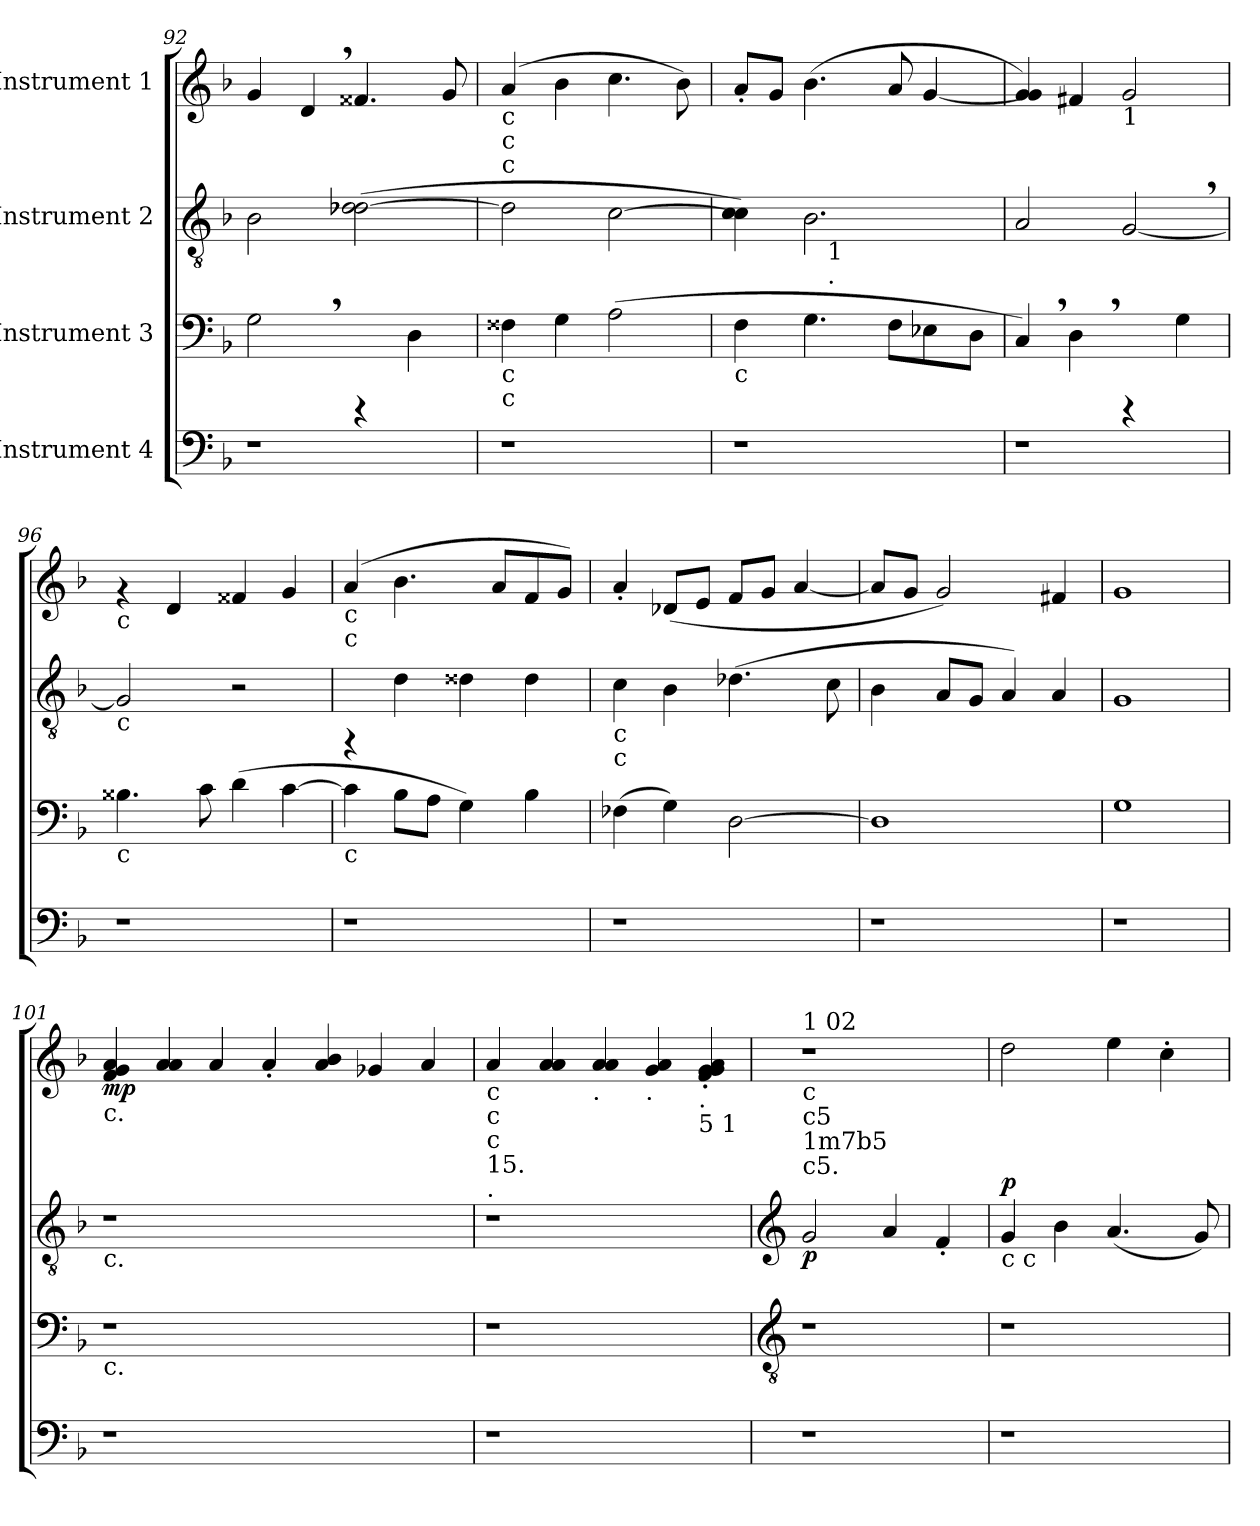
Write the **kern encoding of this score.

**kern	**kern	**kern	**dynam	**kern	**dynam
*part4	*part3	*part2	*part2	*part1	*part1
*staff4	*staff3	*staff2	*staff2	*staff1	*staff1
*I"Instrument 4	*I"Instrument 3	*I"Instrument 2	*	*I"Instrument 1	*
*clefF4	*clefF4	*clefGv2	*	*clefG2	*
*k[b-]	*k[b-]	*k[b-]	*	*k[b-]	*
*F:	*F:	*F:	*	*F:	*
=92	=92	=92	=92	=92	=92
1r	2G,<\	2B-\	.	4g/	.
.	.	.	.	4d,</	.
.	4rCCC	(>2d-\ [>2d-\	.	4.f##X/	.
.	4D\	.	.	.	.
.	.	.	.	8g/	.
=93	=93	=93	=93	=93	=93
!	!	!	!	!LO:TX:b:t=c	!
!	!	!	!	!LO:TX:b:t=c	!
!	!	!	!	!LO:TX:b:t=c	!
!	!LO:TX:b:t=c	!	!	!	!
!	!LO:TX:b:t=c	!	!	!	!
1r	4F##X\	2d-\]	.	(>4a/	.
.	4G\	.	.	4b-\	.
.	(>2A\	[>2c\	.	4.cc\	.
.	.	.	.	8b-\)	.
=94	=94	=94	=94	=94	=94
!	!LO:TX:b:t=c	!	!	!	!
*	*	*^	*	*	*
1r	4F\	4c\ 4c\])	4ryy	.	8a'</L	.
.	.	.	.	.	8g/J	.
.	4.G\	2.B-\	16ryy	.	(>4.b-\	.
!	!	!	!LO:TX:b:t=1	!	!	!
!	!	!	!LO:TX:b:t=.	!	!	!
.	.	.	2ryy	.	.	.
.	8F\L	.	.	.	8a/	.
.	8E-X\	.	.	.	[<4g/	.
.	.	.	8.ryy	.	.	.
.	8D\J	.	.	.	.	.
*	*	*v	*v	*	*	*
=95	=95	=95	=95	=95	=95
1r	4C,>/)	2A/	.	4g/ 4g/])	.
.	4D,<\	.	.	4f#X/	.
!	!	!	!	!LO:TX:b:t=1	!
.	4rCCC	[<2G,>/	.	2g/	.
.	4G\	.	.	.	.
!!LO:LB:g=z
=96	=96	=96	=96	=96	=96
!	!	!	!	!LO:TX:b:t=c	!
!	!	!LO:TX:b:t=c	!	!	!
!	!LO:TX:b:t=c	!	!	!	!
1r	4.B##X\	2G/]	.	4rf	.
.	.	.	.	4d/	.
.	8c\	.	.	.	.
.	(>4d\	2r	.	4f##X/	.
.	[>4c\	.	.	4g/	.
=97	=97	=97	=97	=97	=97
!	!	!	!	!LO:TX:b:t=c	!
!	!	!	!	!LO:TX:b:t=c	!
!	!LO:TX:b:t=c	!	!	!	!
1r	4c\]	4rFF	.	(>4a/	.
.	8B-\L	4d\	.	4.b-\	.
.	8A\J	.	.	.	.
.	4G\)	4d##X\	.	.	.
.	.	.	.	8a/L	.
.	4B-\	4d##\	.	8f/	.
.	.	.	.	8g/J)	.
=98	=98	=98	=98	=98	=98
!	!	!LO:TX:b:t=c	!	!	!
!	!	!LO:TX:b:t=c	!	!	!
1r	(>4F-\	4c\	.	4a'</	.
.	4G\)	4B-\	.	(<8d-/L	.
.	.	.	.	8e/J	.
.	[>2D\	(>4.d-\	.	8f/L	.
.	.	.	.	8g/J	.
.	.	.	.	[<4a/	.
.	.	8c\	.	.	.
=99	=99	=99	=99	=99	=99
1r	1D]	4B-\	.	8a/L]	.
.	.	.	.	8g/J	.
.	.	8A/L	.	2g/)	.
.	.	8G/J	.	.	.
.	.	4A/)	.	.	.
.	.	4A/	.	4f#X/	.
=100	=100	=100	=100	=100	=100
1r	1G	1G	.	1g	.
!!LO:PB:g=z
=101	=101	=101	=101	=101	=101
!	!	!	!	!LO:TX:b:t=c.	!
!	!	!LO:TX:b:t=c.	!	!	!
!	!LO:TX:b:t=c.	!	!	!	!
!	!	!	!	!	!LO:DY:b
1r	1r	1r	.	(<4g/ 4f/ 4a/	mp
.	.	.	.	4a/ 4a/	.
.	.	.	.	4a/	.
.	.	.	.	4a'</	.
2.ryy	2.ryy	2.ryy	.	4b-/ 4a/	.
.	.	.	.	4g-/	.
.	.	.	.	4a/	.
=102	=102	=102	=102	=102	=102
!	!	!	!	!LO:TX:b:t=c	!
!	!	!	!	!LO:TX:b:t=c	!
!	!	!	!	!LO:TX:b:t=c	!
!	!	!	!	!LO:TX:b:t=15.	!
!	!	!	!	!LO:TX:b:t=.	!
1r	1r	1r	.	4a/	.
.	.	.	.	4a/< 4a/<	.
!	!	!	!	!LO:TX:b:t=.	!
.	.	.	.	4a/ 4a/	.
!	!	!	!	!LO:TX:b:t=.	!
.	.	.	.	4a/ 4g/	.
!	!	!	!	!LO:TX:b:t=.	!
!	!	!	!	!LO:TX:b:t=5 1	!
4ryy	4ryy	4ryy	.	(<4a/'< 4g/'< 4f/'< 4g/'<	.
!!LO:LB:g=z
=103	=103	=103	=103	=103	=103
*	*clefGv2	*clefG2	*	*	*
!	!	!	!	!LO:TX:a:t=1 02	!
!	!	!	!	!LO:TX:b:t=c	!
!	!	!	!	!LO:TX:b:t=c5	!
!	!	!	!	!LO:TX:b:t=1m7b5	!
!	!	!	!	!LO:TX:b:t=c5.	!
!	!	!	!LO:DY:b	!	!
1r	1r	2g/	p	1r	.
.	.	4a/	.	.	.
.	.	4f'</	.	.	.
=104	=104	=104	=104	=104	=104
!	!	!LO:TX:b:t=c c	!	!	!
!	!	!	!LO:DY:a	!	!
1r	1r	4g/	p	2dd\	.
.	.	4b-\	.	.	.
.	.	(<4.a/	.	4ee\	.
.	.	.	.	4cc'<\	.
.	.	8g/)	.	.	.
=	=	=	=	=	=
*-	*-	*-	*-	*-	*-
